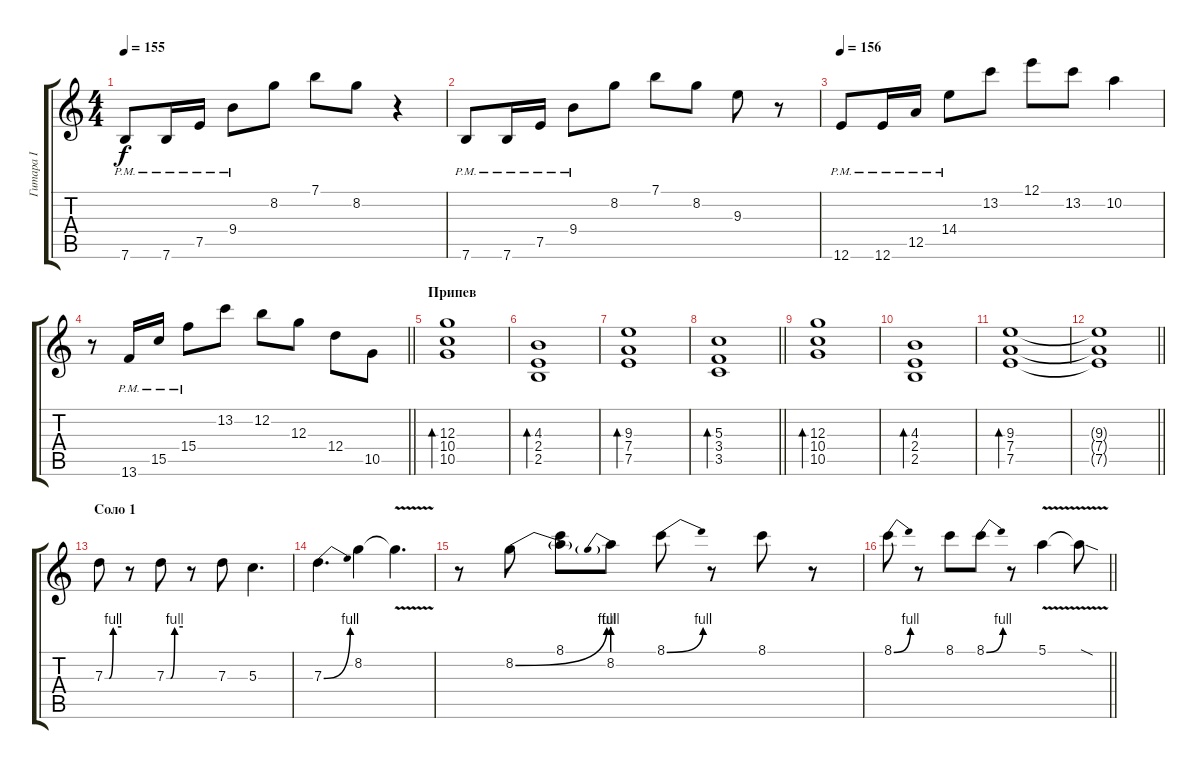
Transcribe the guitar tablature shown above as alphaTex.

\track ("Гитара I" "Гитара I") {instrument distortionguitar}
\staff {score tabs}
\tuning (E4 B3 G3 D3 A2 E2) {hide}
\ts (4 4)
\tempo 155
\clef g2
\ks c
7.6{pm}.8{dy f} 7.6{pm}.16 7.5{pm}.16 9.4{pm}.8 8.2.8 7.1.8 8.2.8 r.4 |
7.6{pm}.8 7.6{pm}.16 7.5{pm}.16 9.4{pm}.8 8.2.8 7.1.8 8.2.8 9.3.8 r.8 |
\tempo 156
12.6{pm}.8 12.6{pm}.16 12.5{pm}.16 14.4{pm}.8 13.2.8 12.1.8 13.2.8 10.2.4 |
\barLineRight lightlight
r.8 13.6{pm}.16 15.5{pm}.16 15.4{pm}.8 13.2.8 12.2.8 12.3.8 12.4.8 10.5.8 |
\section ("" "Припев")
(12.3 10.4 10.5).1{bd 60 instrument distortionguitar} |
(4.3 2.4 2.5).1{bd 60} |
(9.3 7.4 7.5).1{bd 60} |
\barLineRight lightlight
(5.3 3.4 3.5).1{bd 60} |
(12.3 10.4 10.5).1{bd 60} |
(4.3 2.4 2.5).1{bd 60} |
(9.3 7.4 7.5).1{bd 60} |
\barLineRight lightlight
(9.3{t} 7.4{t} 7.5{t}).1 |
\section ("" "Соло 1")
7.3{be (custom 0 0 15 0 30 4 60 4)}.8 r.8 7.3{be (custom 0 0 15 0 30 4 60 4)}.8 r.8 7.3.8 5.3.4{d} |
7.3{be (bend 0 0 60 4)}.4{d} 8.2.4 8.2{v t}.4{d} |
r.8 8.2{be (bend 0 0 60 4)}.8 (8.1 8.2{t}).8 8.2{be (prebend 0 4 60 4)}.8 8.1{be (bend 0 0 60 4)}.8 r.8 8.1.8 r.8 |
\barLineRight lightlight
8.1{be (bend 0 0 60 4)}.8 r.8 8.1.8 8.1{be (bend 0 0 60 4)}.8 r.8 5.1{v}.4 5.1{v sod t}.8
